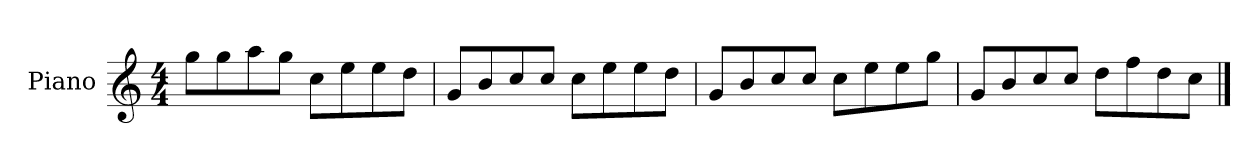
**kern
*part1
*staff1
*I"Piano
*I'P-no
*clefG2
*k[]
*M4/4
*MM90
=1
8gg\L
8gg\
8aa\
8gg\J
8cc\L
8ee\
8ee\
8dd\J
=2
8g/L
8b/
8cc/
8cc/J
8cc\L
8ee\
8ee\
8dd\J
=3
8g/L
8b/
8cc/
8cc/J
8cc\L
8ee\
8ee\
8gg\J
=4
8g/L
8b/
8cc/
8cc/J
8dd\L
8ff\
8dd\
8cc\J
==
*-
